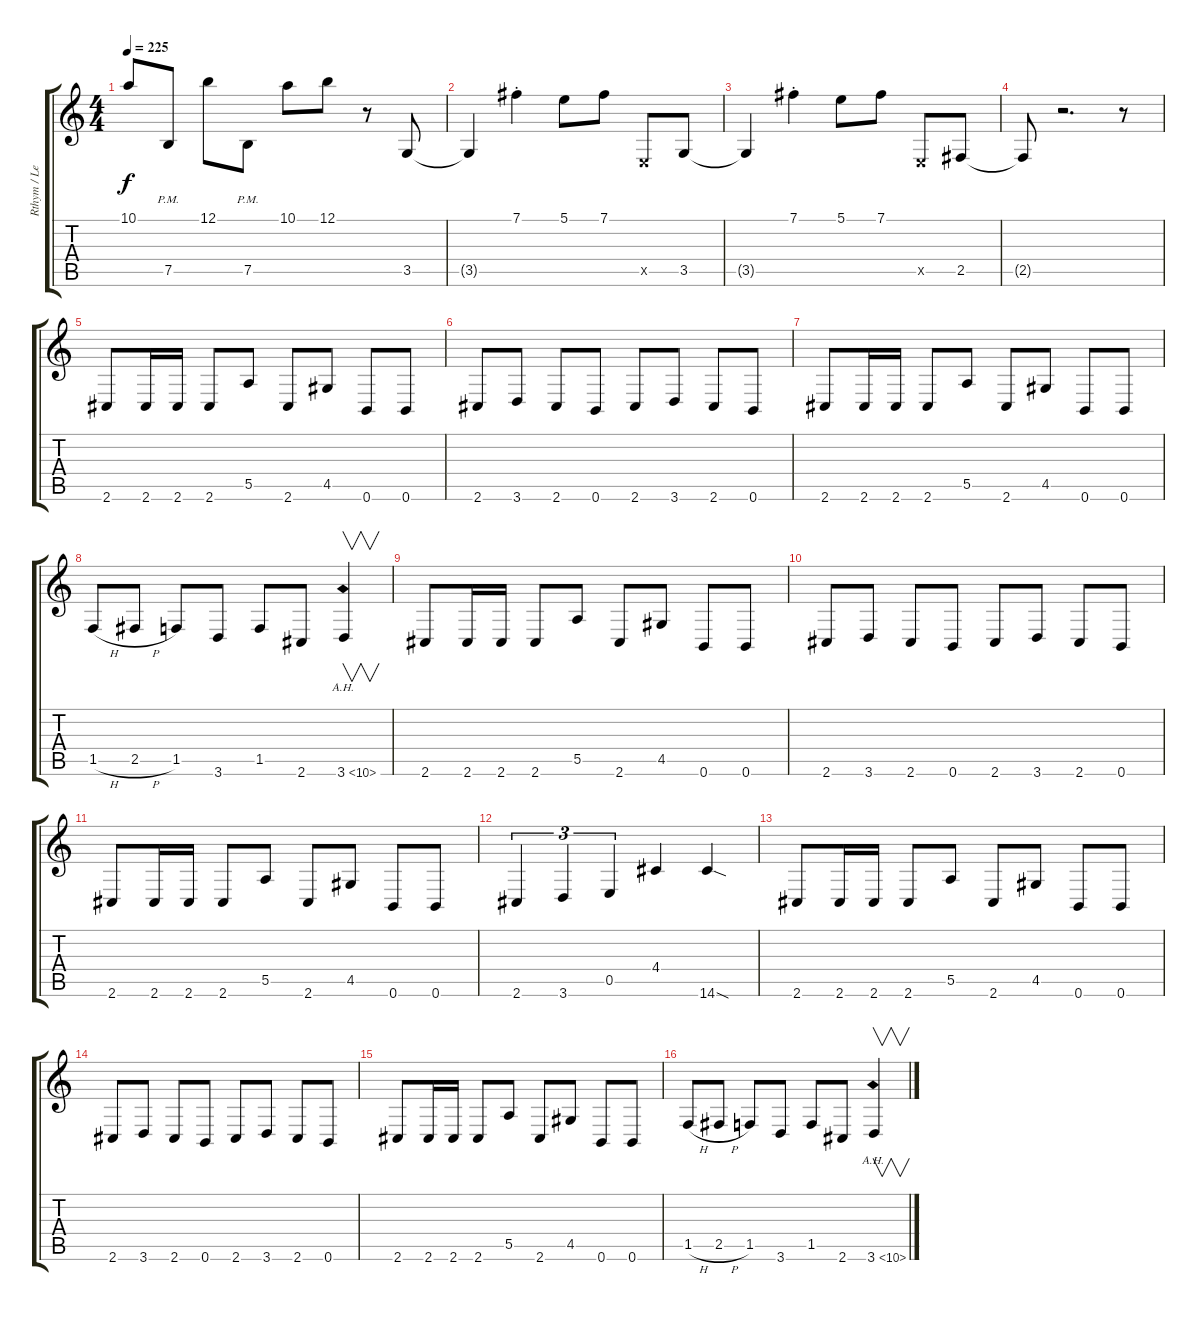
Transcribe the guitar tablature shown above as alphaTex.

\track ("Rthym / Lead 1" "Rthym / Le") {instrument distortionguitar}
\staff {score tabs}
\tuning (B3 Gb3 D3 A2 E2 B1) {hide}
\ts (4 4)
\tempo 225
\clef g2
\ks c
10.1.8{dy f} 7.5{pm}.8 12.1.8 7.5{pm}.8 10.1.8 12.1.8 r.8 3.5.8 |
3.5{t}.4 7.1{st}.4 5.1.8 7.1.8 0.5{x}.8 3.5.8 |
3.5{t}.4 7.1{st}.4 5.1.8 7.1.8 0.5{x}.8 2.5.8 |
2.5{t}.8 r.2{d} r.8 |
2.6.8 2.6.16 2.6.16 2.6.8 5.5.8 2.6.8 4.5.8 0.6.8 0.6.8 |
2.6.8 3.6.8 2.6.8 0.6.8 2.6.8 3.6.8 2.6.8 0.6.8 |
2.6.8 2.6.16 2.6.16 2.6.8 5.5.8 2.6.8 4.5.8 0.6.8 0.6.8 |
1.5{h}.8 2.5{h}.8 1.5.8 3.6.8 1.5.8 2.6.8 3.6{ah 7}.4{v} |
2.6.8{instrument distortionguitar} 2.6.16 2.6.16 2.6.8 5.5.8 2.6.8 4.5.8 0.6.8 0.6.8 |
2.6.8 3.6.8 2.6.8 0.6.8 2.6.8 3.6.8 2.6.8 0.6.8 |
2.6.8 2.6.16 2.6.16 2.6.8 5.5.8 2.6.8 4.5.8 0.6.8 0.6.8 |
2.6.4{tu (3 2)} 3.6.4{tu (3 2)} 0.5.4{tu (3 2)} 4.4.4 14.6{sod}.4 |
2.6.8 2.6.16 2.6.16 2.6.8 5.5.8 2.6.8 4.5.8 0.6.8 0.6.8 |
2.6.8 3.6.8 2.6.8 0.6.8 2.6.8 3.6.8 2.6.8 0.6.8 |
2.6.8 2.6.16 2.6.16 2.6.8 5.5.8 2.6.8 4.5.8 0.6.8 0.6.8 |
1.5{h}.8 2.5{h}.8 1.5.8 3.6.8 1.5.8 2.6.8 3.6{ah 7}.4{v}
